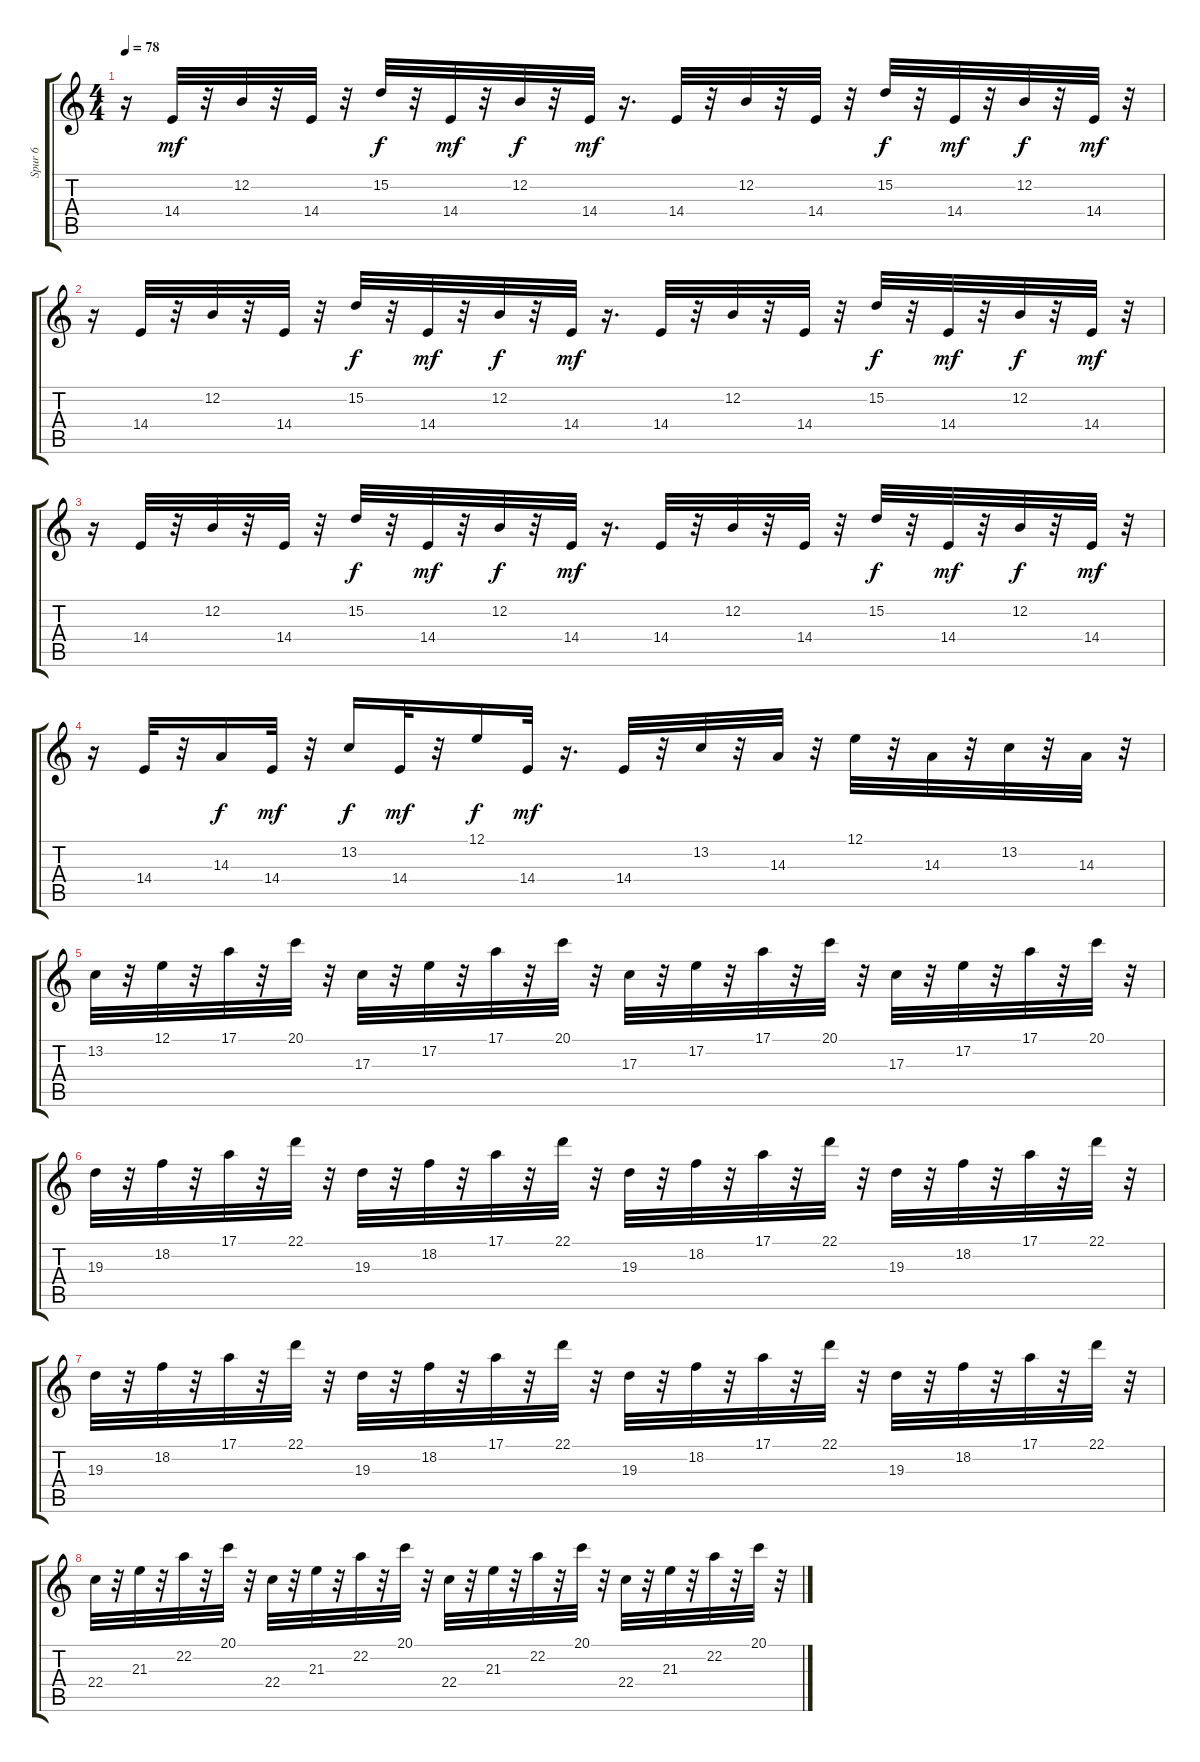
\track ("Spur 6" "Spur 6") {instrument electricpiano1}
\staff {score tabs}
\tuning (E4 B3 G3 D3 A2 E2) {hide}
\ts (4 4)
\tempo 78
\clef g2
\ks c
r.16{dy mf} 14.4.32 r.32 12.2.32 r.32 14.4.32 r.32 15.2.32{dy f} r.32 14.4.32{dy mf} r.32 12.2.32{dy f} r.32 14.4.32{dy mf} r.16{d} 14.4.32 r.32 12.2.32 r.32 14.4.32 r.32 15.2.32{dy f} r.32 14.4.32{dy mf} r.32 12.2.32{dy f} r.32 14.4.32{dy mf} r.32 |
r.16 14.4.32 r.32 12.2.32 r.32 14.4.32 r.32 15.2.32{dy f} r.32 14.4.32{dy mf} r.32 12.2.32{dy f} r.32 14.4.32{dy mf} r.16{d} 14.4.32 r.32 12.2.32 r.32 14.4.32 r.32 15.2.32{dy f} r.32 14.4.32{dy mf} r.32 12.2.32{dy f} r.32 14.4.32{dy mf} r.32 |
r.16 14.4.32 r.32 12.2.32 r.32 14.4.32 r.32 15.2.32{dy f} r.32 14.4.32{dy mf} r.32 12.2.32{dy f} r.32 14.4.32{dy mf} r.16{d} 14.4.32 r.32 12.2.32 r.32 14.4.32 r.32 15.2.32{dy f} r.32 14.4.32{dy mf} r.32 12.2.32{dy f} r.32 14.4.32{dy mf} r.32 |
r.16 14.4.32 r.32 14.3.16{dy f} 14.4.32{dy mf} r.32 13.2.16{dy f} 14.4.32{dy mf} r.32 12.1.16{dy f} 14.4.32{dy mf} r.16{d} 14.4.32 r.32 13.2.32 r.32 14.3.32 r.32 12.1.32 r.32 14.3.32 r.32 13.2.32 r.32 14.3.32 r.32 |
13.2.32 r.32 12.1.32 r.32 17.1.32 r.32 20.1.32 r.32 17.3.32 r.32 17.2.32 r.32 17.1.32 r.32 20.1.32 r.32 17.3.32 r.32 17.2.32 r.32 17.1.32 r.32 20.1.32 r.32 17.3.32 r.32 17.2.32 r.32 17.1.32 r.32 20.1.32 r.32 |
19.3.32 r.32 18.2.32 r.32 17.1.32 r.32 22.1.32 r.32 19.3.32 r.32 18.2.32 r.32 17.1.32 r.32 22.1.32 r.32 19.3.32 r.32 18.2.32 r.32 17.1.32 r.32 22.1.32 r.32 19.3.32 r.32 18.2.32 r.32 17.1.32 r.32 22.1.32 r.32 |
19.3.32 r.32 18.2.32 r.32 17.1.32 r.32 22.1.32 r.32 19.3.32 r.32 18.2.32 r.32 17.1.32 r.32 22.1.32 r.32 19.3.32 r.32 18.2.32 r.32 17.1.32 r.32 22.1.32 r.32 19.3.32 r.32 18.2.32 r.32 17.1.32 r.32 22.1.32 r.32 |
22.4.32 r.32 21.3.32 r.32 22.2.32 r.32 20.1.32 r.32 22.4.32 r.32 21.3.32 r.32 22.2.32 r.32 20.1.32 r.32 22.4.32 r.32 21.3.32 r.32 22.2.32 r.32 20.1.32 r.32 22.4.32 r.32 21.3.32 r.32 22.2.32 r.32 20.1.32 r.32
